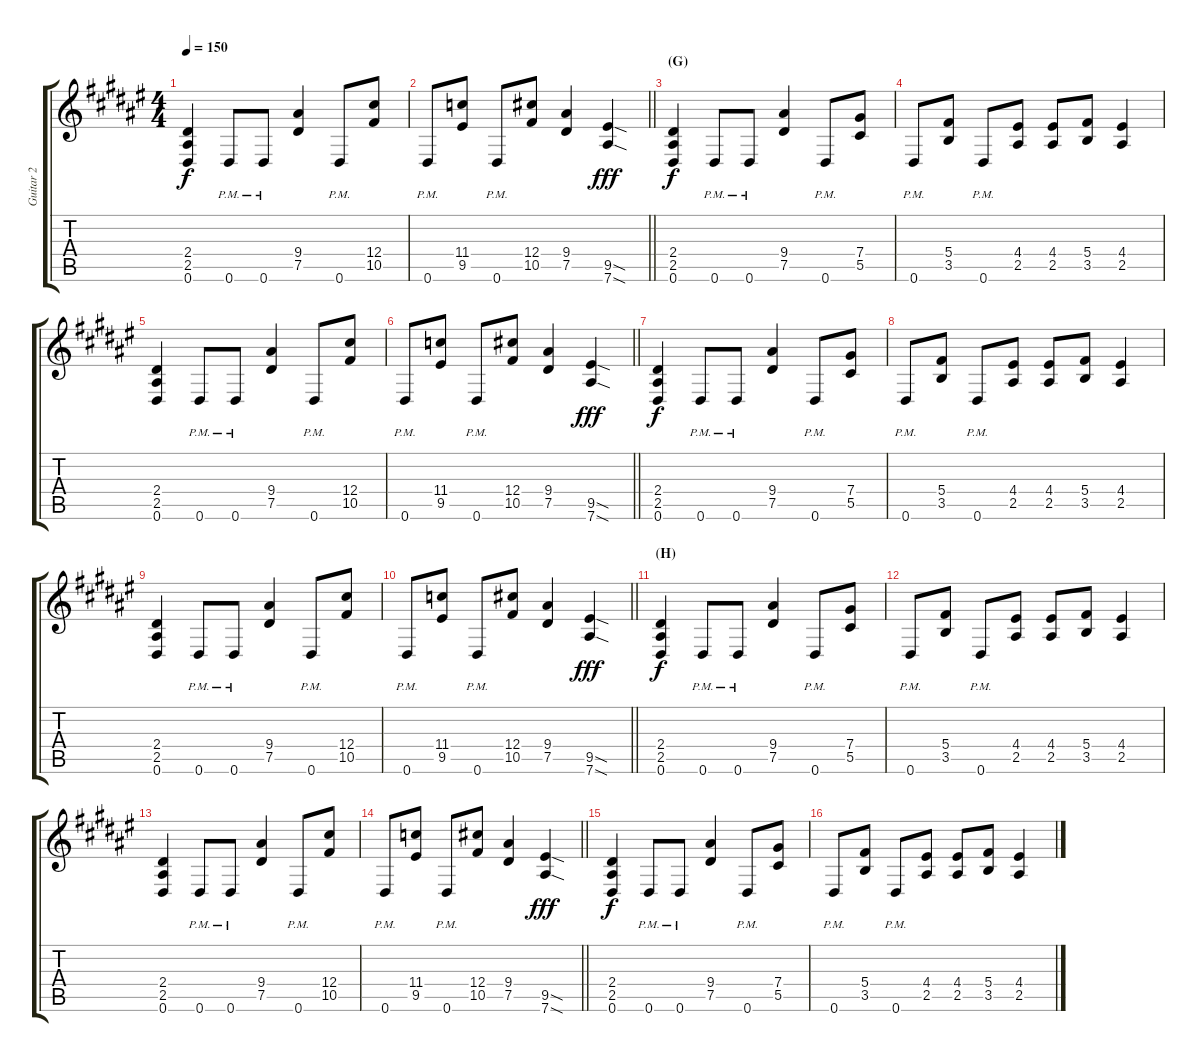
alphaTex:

\track ("Guitar 2" "Guitar 2") {instrument distortionguitar}
\staff {score tabs}
\tuning (Eb4 Bb3 Gb3 Db3 Ab2 Eb2) {hide}
\ts (4 4)
\tempo 150
\clef g2
\ks f#
(2.4 2.5 0.6).4{dy f} 0.6{pm}.8 0.6{pm}.8 (9.4 7.5).4 0.6{pm}.8 (12.4 10.5).8 |
\barLineRight lightlight
0.6{pm}.8 (11.4 9.5).8 0.6{pm}.8 (12.4 10.5).8 (9.4 7.5).4 (9.5{sod} 7.6{sod}).4{dy fff} |
\section ("" "(G)")
(2.4 2.5 0.6).4{dy f} 0.6{pm}.8 0.6{pm}.8 (9.4 7.5).4 0.6{pm}.8 (7.4 5.5).8 |
0.6{pm}.8 (5.4 3.5).8 0.6{pm}.8 (4.4 2.5).8 (4.4 2.5).8 (5.4 3.5).8 (4.4 2.5).4 |
(2.4 2.5 0.6).4 0.6{pm}.8 0.6{pm}.8 (9.4 7.5).4 0.6{pm}.8 (12.4 10.5).8 |
\barLineRight lightlight
0.6{pm}.8 (11.4 9.5).8 0.6{pm}.8 (12.4 10.5).8 (9.4 7.5).4 (9.5{sod} 7.6{sod}).4{dy fff} |
(2.4 2.5 0.6).4{dy f} 0.6{pm}.8 0.6{pm}.8 (9.4 7.5).4 0.6{pm}.8 (7.4 5.5).8 |
0.6{pm}.8 (5.4 3.5).8 0.6{pm}.8 (4.4 2.5).8 (4.4 2.5).8 (5.4 3.5).8 (4.4 2.5).4 |
(2.4 2.5 0.6).4 0.6{pm}.8 0.6{pm}.8 (9.4 7.5).4 0.6{pm}.8 (12.4 10.5).8 |
\barLineRight lightlight
0.6{pm}.8 (11.4 9.5).8 0.6{pm}.8 (12.4 10.5).8 (9.4 7.5).4 (9.5{sod} 7.6{sod}).4{dy fff} |
\section ("" "(H)")
(2.4 2.5 0.6).4{dy f} 0.6{pm}.8 0.6{pm}.8 (9.4 7.5).4 0.6{pm}.8 (7.4 5.5).8 |
0.6{pm}.8 (5.4 3.5).8 0.6{pm}.8 (4.4 2.5).8 (4.4 2.5).8 (5.4 3.5).8 (4.4 2.5).4 |
(2.4 2.5 0.6).4 0.6{pm}.8 0.6{pm}.8 (9.4 7.5).4 0.6{pm}.8 (12.4 10.5).8 |
\barLineRight lightlight
0.6{pm}.8 (11.4 9.5).8 0.6{pm}.8 (12.4 10.5).8 (9.4 7.5).4 (9.5{sod} 7.6{sod}).4{dy fff} |
(2.4 2.5 0.6).4{dy f} 0.6{pm}.8 0.6{pm}.8 (9.4 7.5).4 0.6{pm}.8 (7.4 5.5).8 |
0.6{pm}.8 (5.4 3.5).8 0.6{pm}.8 (4.4 2.5).8 (4.4 2.5).8 (5.4 3.5).8 (4.4 2.5).4
